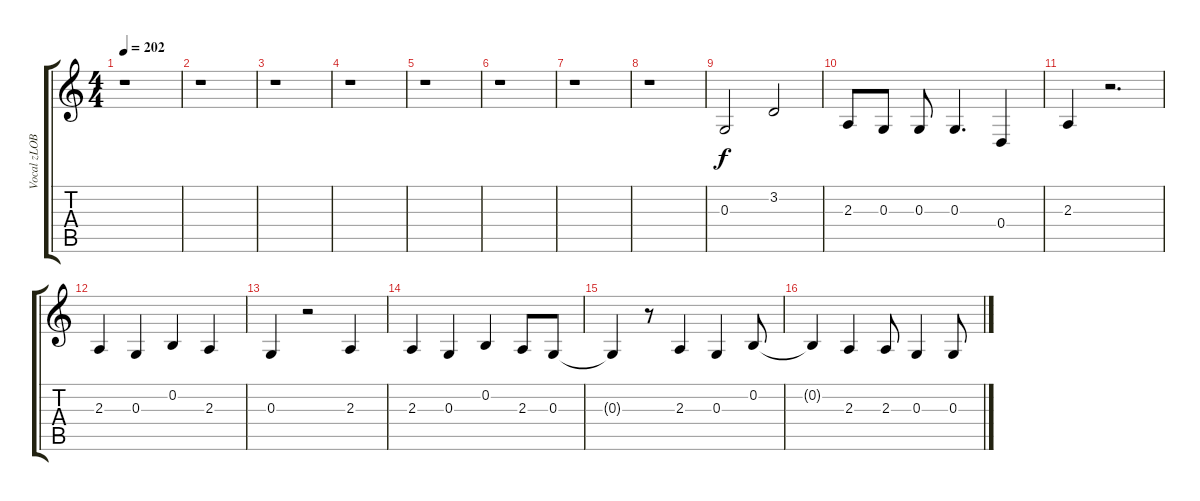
\track ("Vocal zLOB" "Vocal zLOB") {instrument altosax}
\staff {score tabs}
\tuning (E4 B3 G3 D3 A2 E2) {hide}
\ts (4 4)
\tempo 202
\clef g2
\ks c
r.1{dy f} |
r.1 |
r.1 |
r.1 |
r.1 |
r.1 |
r.1 |
r.1 |
0.3.2 3.2.2 |
2.3.8 0.3.8 0.3.8 0.3.4{d} 0.4.4 |
2.3.4 r.2{d} |
2.3.4 0.3.4 0.2.4 2.3.4 |
0.3.4 r.2 2.3.4 |
2.3.4 0.3.4 0.2.4 2.3.8 0.3.8 |
0.3{t}.4 r.8 2.3.4 0.3.4 0.2.8 |
0.2{t}.4 2.3.4 2.3.8 0.3.4 0.3.8
